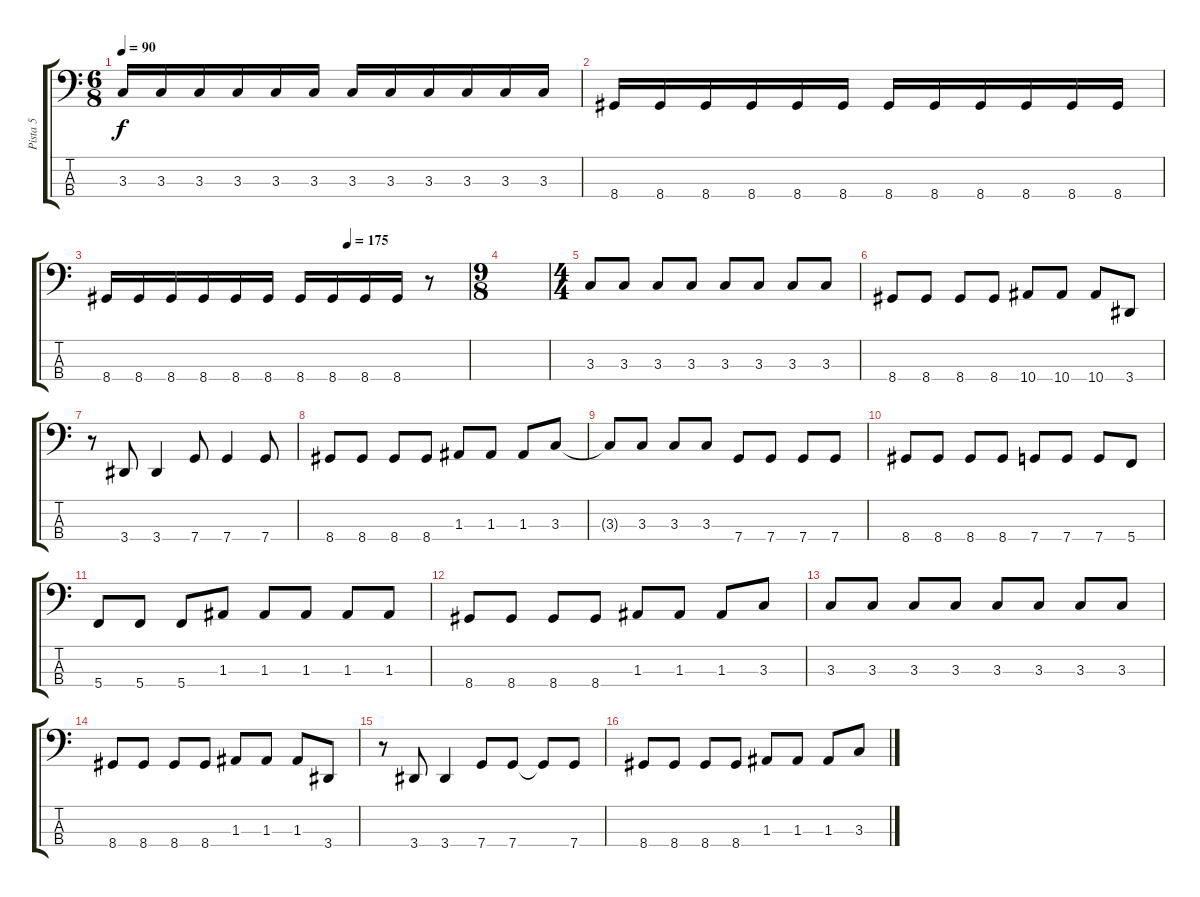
\track ("Pista 5" "Pista 5") {instrument electricbassfinger}
\staff {score tabs}
\tuning (G2 D2 A1 C1) {hide}
\ts (6 8)
\tempo 90
\clef f4
\ks c
3.3.16{dy f} 3.3.16 3.3.16 3.3.16 3.3.16 3.3.16 3.3.16 3.3.16 3.3.16 3.3.16 3.3.16 3.3.16 |
8.4.16 8.4.16 8.4.16 8.4.16 8.4.16 8.4.16 8.4.16 8.4.16 8.4.16 8.4.16 8.4.16 8.4.16 |
\tempo (175 0.6666666666666666)
8.4.16 8.4.16 8.4.16 8.4.16 8.4.16 8.4.16 8.4.16 8.4.16 8.4.16 8.4.16 r.8 |
\ts (9 8)
|
\ts (4 4)
3.3.8 3.3.8 3.3.8 3.3.8 3.3.8 3.3.8 3.3.8 3.3.8 |
8.4.8 8.4.8 8.4.8 8.4.8 10.4.8 10.4.8 10.4.8 3.4.8 |
r.8 3.4.8 3.4.4 7.4.8 7.4.4 7.4.8 |
8.4.8 8.4.8 8.4.8 8.4.8 1.3.8 1.3.8 1.3.8 3.3.8 |
3.3{t}.8 3.3.8 3.3.8 3.3.8 7.4.8 7.4.8 7.4.8 7.4.8 |
8.4.8 8.4.8 8.4.8 8.4.8 7.4.8 7.4.8 7.4.8 5.4.8 |
5.4.8 5.4.8 5.4.8 1.3.8 1.3.8 1.3.8 1.3.8 1.3.8 |
8.4.8 8.4.8 8.4.8 8.4.8 1.3.8 1.3.8 1.3.8 3.3.8 |
3.3.8 3.3.8 3.3.8 3.3.8 3.3.8 3.3.8 3.3.8 3.3.8 |
8.4.8 8.4.8 8.4.8 8.4.8 1.3.8 1.3.8 1.3.8 3.4.8 |
r.8 3.4.8 3.4.4 7.4.8 7.4.8 7.4{t}.8 7.4.8 |
8.4.8 8.4.8 8.4.8 8.4.8 1.3.8 1.3.8 1.3.8 3.3.8
